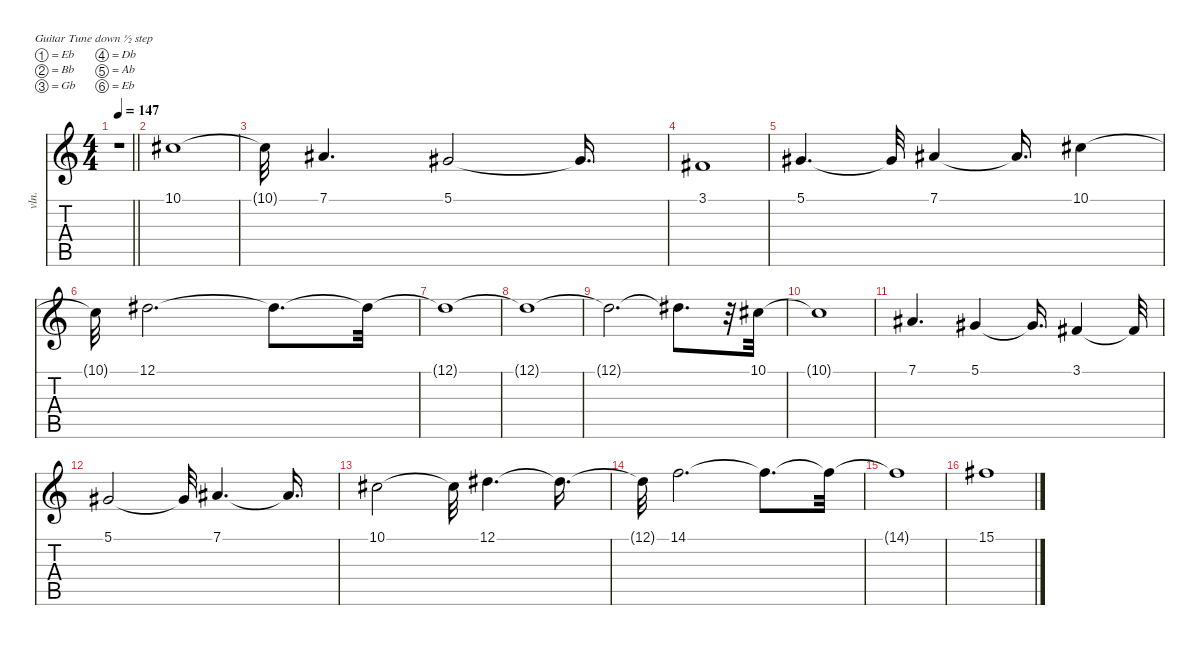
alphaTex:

\defaultSystemsLayout 4
\hideDynamics
\bracketExtendMode nobrackets
\otherSystemsTrackNameOrientation horizontal
\track ("Keyboards" "vln.") {instrument stringensemble1}
\staff {score tabs}
\tuning (Eb4 Bb3 Gb3 Db3 Ab2 Eb2)
\ts (4 4)
\ac
\tempo 147
\clef g2
\barLineRight lightlight
\ks c
r.1{dy fff instrument stringensemble1 beam Down} |
10.1{acc #}.1{beam Down} |
10.1{t acc #}.32{dy f beam Down} 7.1{acc #}.4{d dy fff beam Up} 5.1{acc #}.2{beam Up} 5.1{t acc #}.16{d dy f beam Up} |
3.1{acc #}.1{dy fff beam Up} |
5.1{acc #}.4{d beam Up} 5.1{t acc #}.32{dy f beam Up} 7.1{acc #}.4{dy fff beam Up} 7.1{t acc #}.16{d dy f beam Up} 10.1{acc #}.4{dy fff beam Down} |
10.1{t acc #}.32{dy f beam Down} 12.1{acc #}.2{d dy fff beam Down} 12.1{t acc #}.8{d dy f beam Down} 12.1{t acc #}.32{beam Down} |
12.1{t acc #}.1{beam Down} |
12.1{t acc #}.1{beam Down} |
12.1{t acc #}.2{d beam Down} 12.1{t acc #}.8{d beam Down} r.32{beam Down} 10.1{acc #}.32{dy fff beam Down} |
10.1{t acc #}.1{dy f beam Down} |
7.1{acc #}.4{d dy fff beam Up} 5.1{acc #}.4{beam Up} 5.1{t acc #}.16{d dy f beam Up} 3.1{acc #}.4{dy fff beam Up} 3.1{t acc #}.32{dy f beam Up} |
5.1{acc #}.2{dy fff beam Up} 5.1{t acc #}.32{dy f beam Up} 7.1{acc #}.4{d dy fff beam Up} 7.1{t acc #}.16{d dy f beam Up} |
10.1{acc #}.2{dy fff beam Down} 10.1{t acc #}.32{dy f beam Down} 12.1{acc #}.4{d dy fff beam Down} 12.1{t acc #}.16{d dy f beam Down} |
12.1{t acc #}.32{beam Down} 14.1.2{d dy fff beam Down} 14.1{t}.8{d dy f beam Down} 14.1{t}.32{beam Down} |
14.1{t}.1{beam Down} |
15.1{acc #}.1{dy fff beam Down}
